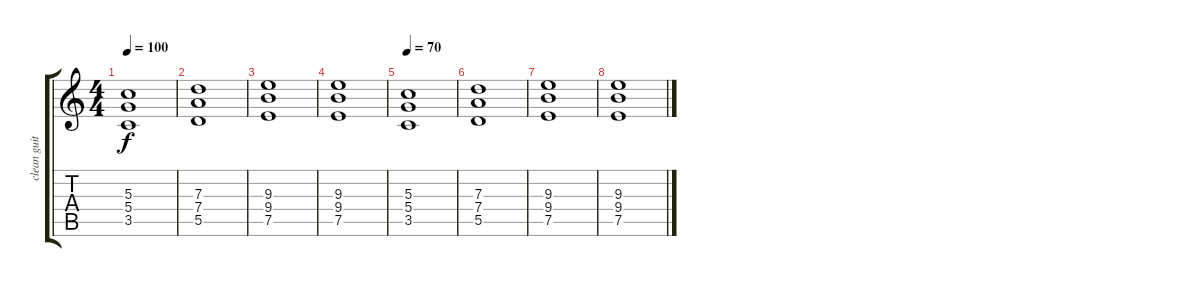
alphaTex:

\track ("clean guitar 2" "clean guit") {instrument acousticguitarsteel}
\staff {score tabs}
\tuning (E4 B3 G3 D3 A2 E2) {hide}
\ts (4 4)
\tempo 100
\clef g2
\ks c
(5.3 5.4 3.5).1{dy f instrument distortionguitar} |
(7.3 7.4 5.5).1 |
(9.3 9.4 7.5).1 |
(9.3 9.4 7.5).1 |
\tempo 70
(5.3 5.4 3.5).1{instrument distortionguitar} |
(7.3 7.4 5.5).1 |
(9.3 9.4 7.5).1 |
(9.3 9.4 7.5).1
